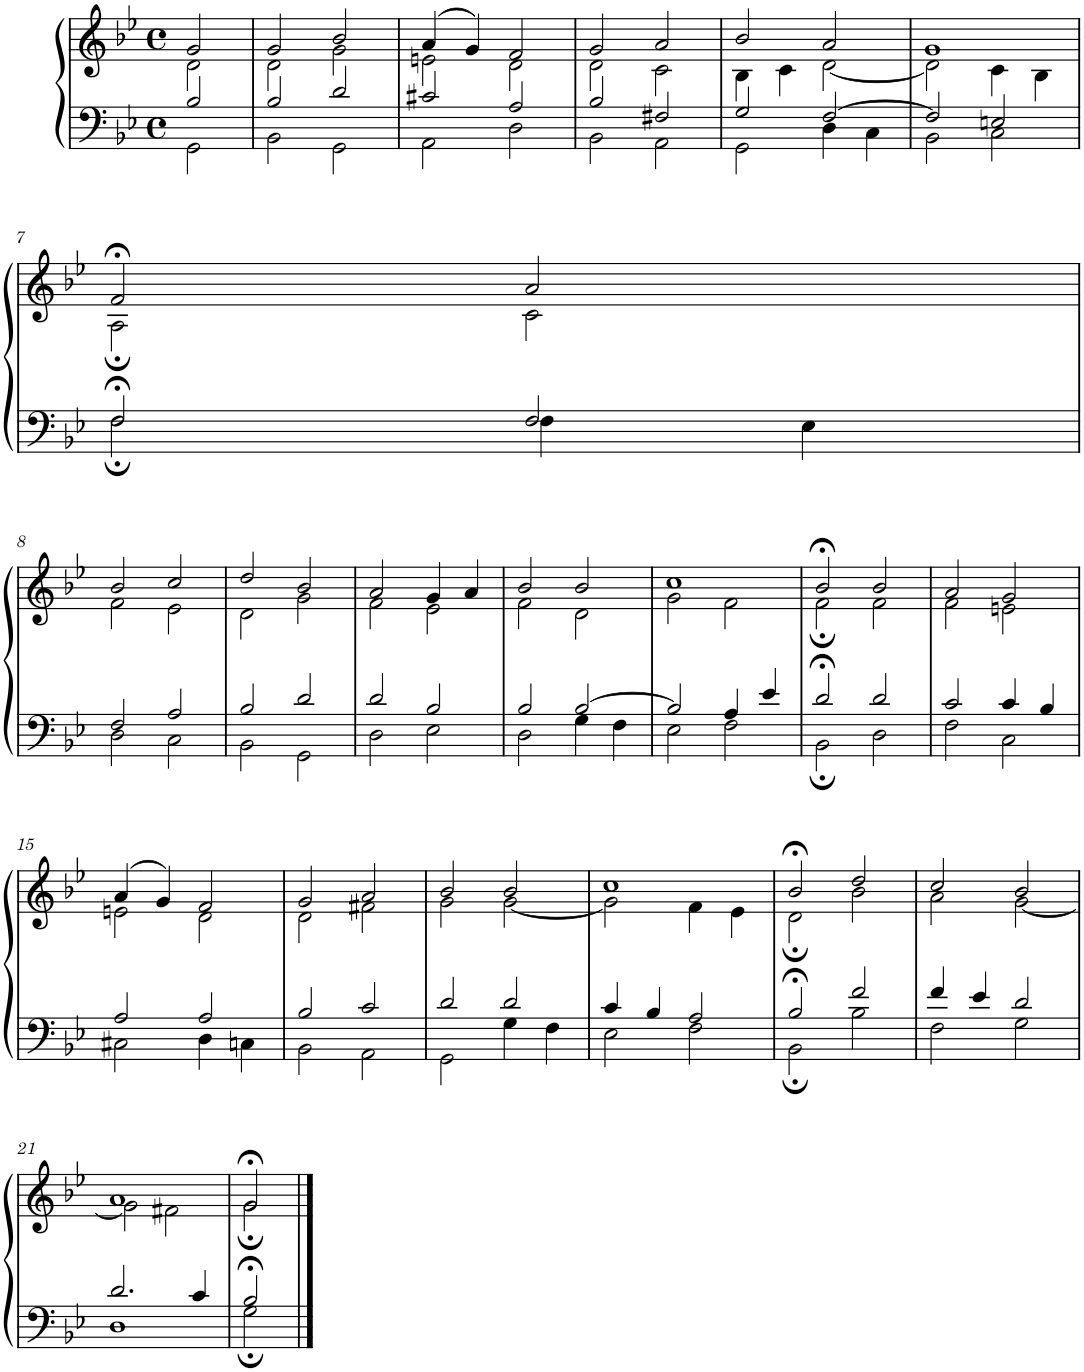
**kern	**kern
*part1	*part1
*staff2	*staff1
*I"Piano	*
*I'Pno.	*
*clefF4	*clefG2
*k[b-e-]	*k[b-e-]
*M4/4	*M4/4
*met(c)	*met(c)
=1	=1
*^	*^
2B-/	2GG\	2g/	2d\
=2	=2	=2	=2
2B-/	2BB-\	2g/	2d\
2d/	2GG\	2b-/	2g\
=3	=3	=3	=3
2c#X/	2AA\	(4a/	2en\
.	.	4g/)	.
2A/	2D\	2f/	2d\
=4	=4	=4	=4
2B-/	2BB-\	2g/	2d\
2F#X/	2AA\	2a/	2c\
=5	=5	=5	=5
2G/	2GG\	2b-/	4B-\
.	.	.	4c\
[2F/	4D\	2a/	[2d\
.	4C\	.	.
=6	=6	=6	=6
2F/]	2BB-\	1g	2d\]
2En/	2C\	.	4c\
.	.	.	4B-\
!!LO:LB:g=z	!!
=7	=7	=7	=7
2F;</	2F;\	2f;</	2A;\
2F/	4F\	2a/	2c\
.	4E-\	.	.
!!LO:LB:g=z	!!
=8	=8	=8	=8
2F/	2D\	2b-/	2f\
2A/	2C\	2cc/	2e-\
=9	=9	=9	=9
2B-/	2BB-\	2dd/	2d\
2d/	2GG\	2b-/	2g\
=10	=10	=10	=10
2d/	2D\	2a/	2f\
2B-/	2E-\	4g/	2e-\
.	.	4a/	.
=11	=11	=11	=11
2B-/	2D\	2b-/	2f\
[2B-/	4G\	2b-/	2d\
.	4F\	.	.
=12	=12	=12	=12
2B-/]	2E-\	1cc	2g\
4A/	2F\	.	2f\
4e-/	.	.	.
=13	=13	=13	=13
2d;</	2BB-;\	2b-;</	2f;\
2d/	2D\	2b-/	2f\
=14	=14	=14	=14
2c/	2F\	2a/	2f\
4c/	2C\	2g/	2en\
4B-/	.	.	.
!!LO:LB:g=z	!!
=15	=15	=15	=15
2A/	2C#X\	(4a/	2en\
.	.	4g/)	.
2A/	4D\	2f/	2d\
.	4Cn\	.	.
=16	=16	=16	=16
2B-/	2BB-\	2g/	2d\
2c/	2AA\	2a/	2f#X\
=17	=17	=17	=17
2d/	2GG\	2b-/	2g\
2d/	4G\	2b-/	[2g\
.	4F\	.	.
=18	=18	=18	=18
4c/	2E-\	1cc	2g\]
4B-/	.	.	.
2A/	2F\	.	4f\
.	.	.	4e-\
=19	=19	=19	=19
2B-;</	2BB-;\	2b-;</	2d;\
2f/	2B-\	2dd/	2b-\
=20	=20	=20	=20
4f/	2F\	2cc/	2a\
4e-/	.	.	.
2d/	2G\	2b-/	[2g\
!!LO:LB:g=z	!!
=21	=21	=21	=21
2.d/	1D	1a	2g\]
.	.	.	2f#X\
4c/	.	.	.
=22	=22	=22	=22
2B-;</	2G;\	2g;</	2g;\
*v	*v	*	*
*	*v	*v
==	==
*-	*-
